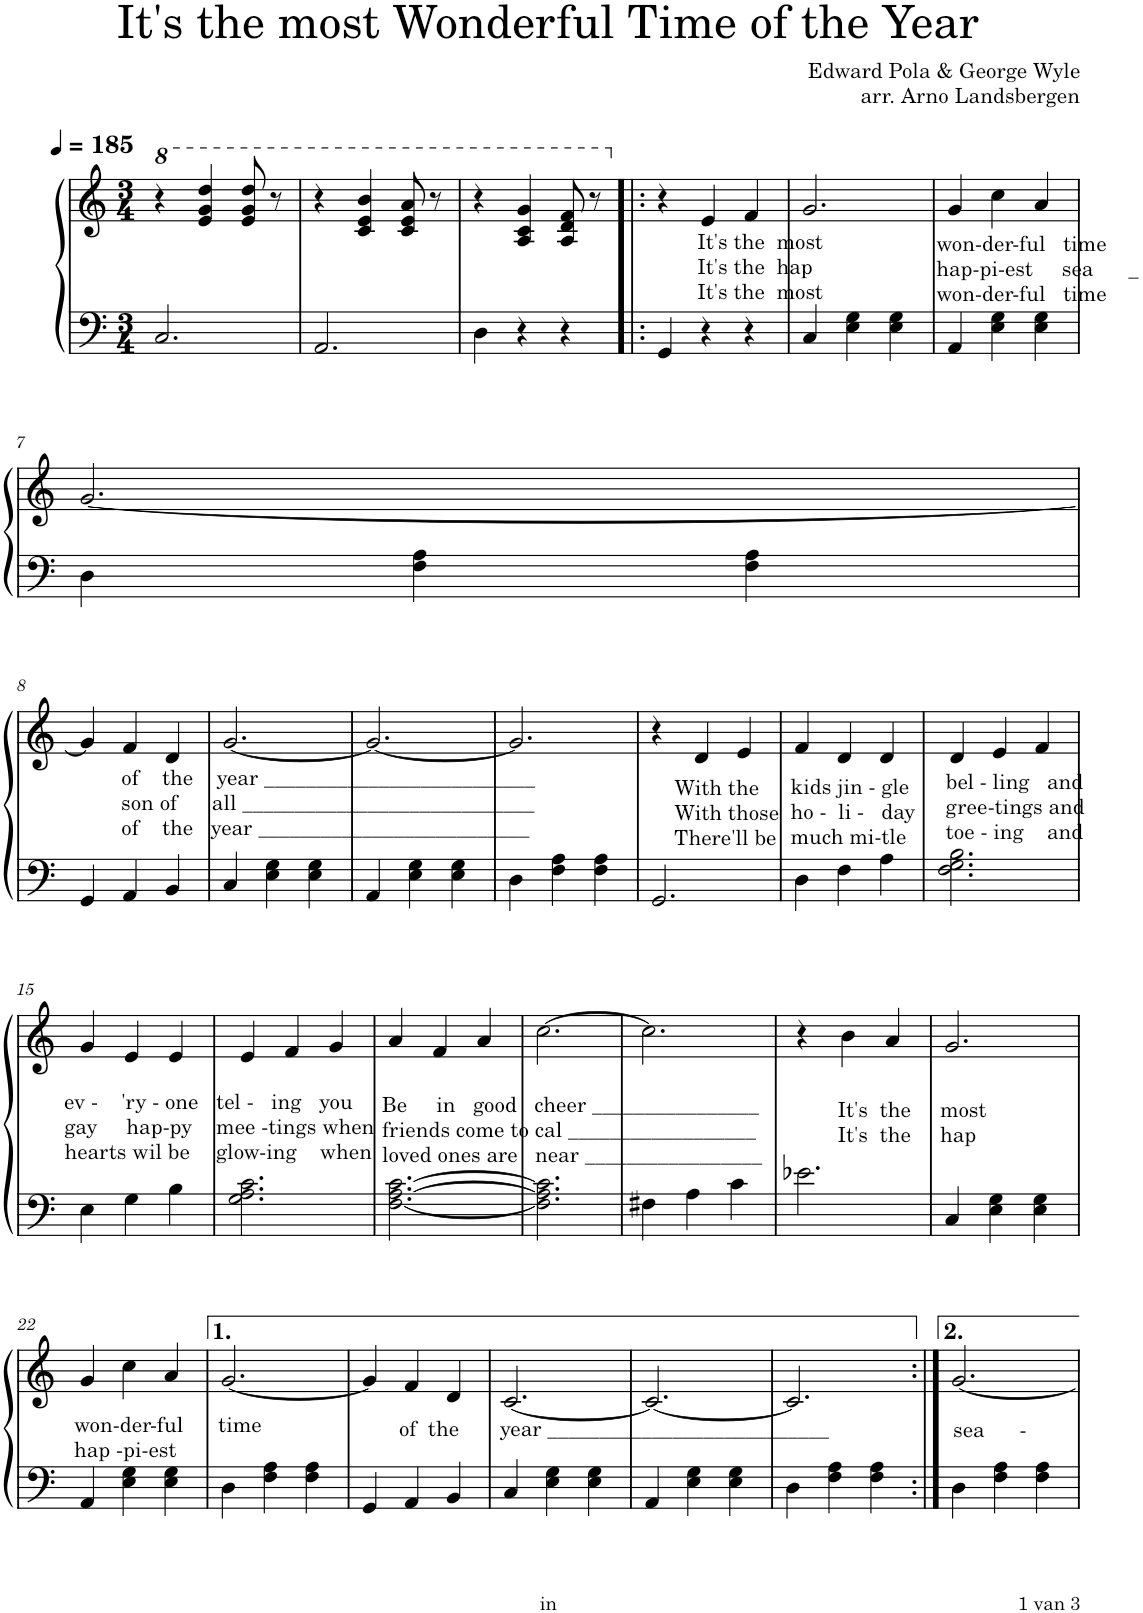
**kern	**kern
*part1	*part1
*staff2	*staff1
*I"Piano	*
*I'Pno.	*
*clefF4	*clefG2
*k[]	*k[]
*M3/4	*M3/4
*MM185	*MM185
*	*8va
=1	=1
2.C/	4r
.	4ee/ 4gg/ 4ddd/
.	8ee/ 8gg/ 8ddd/
.	8r
=2	=2
2.AA/	4r
.	4cc/ 4ee/ 4bb/
.	8cc/ 8ee/ 8aa/
.	8r
=3	=3
4D\	4r
4r	4a/ 4cc/ 4gg/
4r	8a/ 8dd/ 8ff/
.	8r
=4!|:	=4!|:
*	*X8va
4GG/	4r
!	!LO:TX:b:t=It's the  most
!	!LO:TX:b:t=It's the  hap
!	!LO:TX:b:t=It's the  most
4r	4e/
4r	4f/
=5	=5
4C/	2.g/
4E\ 4G\	.
4E\ 4G\	.
=6	=6
!	!LO:TX:b:t=won-der-ful   time
!	!LO:TX:b:t=hap-pi-est     sea      _
!	!LO:TX:b:t=won-der-ful   time
4AA/	4g/
4E\ 4G\	4cc\
4E\ 4G\	4a/
!!LO:LB:g=z
=7	=7
4D\	[2.g/
4F\ 4A\	.
4F\ 4A\	.
!!LO:LB:g=z
=8	=8
4GG/	4g/]
!	!LO:TX:b:t=of    the    year __________________________
!	!LO:TX:b:t=son of      all ____________________________
!	!LO:TX:b:t=of    the   year __________________________
4AA/	4f/
4BB/	4d/
=9	=9
4C/	[2.g/
4E\ 4G\	.
4E\ 4G\	.
=10	=10
4AA/	2.g/_
4E\ 4G\	.
4E\ 4G\	.
=11	=11
4D\	2.g/]
4F\ 4A\	.
4F\ 4A\	.
=12	=12
2.GG/	4r
!	!LO:TX:b:t=With the
!	!LO:TX:b:t=With those
!	!LO:TX:b:t=There'll be
.	4d/
.	4e/
=13	=13
!	!LO:TX:b:t=kids jin - gle
!	!LO:TX:b:t=ho -  li -   day
!	!LO:TX:b:t=much mi-tle
4D\	4f/
4F\	4d/
4A\	4d/
=14	=14
!	!LO:TX:b:t=bel - ling   and
!	!LO:TX:b:t=gree-tings and
!	!LO:TX:b:t=toe - ing    and
2.F\ 2.G\ 2.B\	4d/
.	4e/
.	4f/
!!LO:LB:g=z
=15	=15
!	!LO:TX:b:t=ev -    'ry - one
!	!LO:TX:b:t=gay     hap-py
!	!LO:TX:b:t=hearts wil be
4E\	4g/
4G\	4e/
4B\	4e/
=16	=16
!	!LO:TX:b:t=tel -   ing   you
!	!LO:TX:b:t=mee -tings when
!	!LO:TX:b:t=glow-ing    when
2.G\ 2.A\ 2.c\	4e/
.	4f/
.	4g/
=17	=17
!	!LO:TX:b:t=Be     in   good   cheer ________________
!	!LO:TX:b:t=friends come to cal __________________
!	!LO:TX:b:t=loved ones are   near _________________
[2.F\ [2.A\ [2.c\	4a/
.	4f/
.	4a/
=18	=18
2.F\] 2.A\] 2.c\]	[2.cc\
=19	=19
4F#X\	2.cc\]
4A\	.
4c\	.
=20	=20
2.e-X\	4r
!	!LO:TX:b:t=It's  the     most
!	!LO:TX:b:t=It's  the     hap
.	4b\
.	4a/
=21	=21
4C/	2.g/
4E\ 4G\	.
4E\ 4G\	.
!!LO:LB:g=z
=22	=22
!	!LO:TX:b:t=won-der-ful      time
!	!LO:TX:b:t=hap -pi-est
4AA/	4g/
4E\ 4G\	4cc\
4E\ 4G\	4a/
=23	=23
4D\	[2.g/
4F\ 4A\	.
4F\ 4A\	.
=24	=24
4GG/	4g/]
!	!LO:TX:b:t=of  the       year ___________________________
4AA/	4f/
4BB/	4d/
=25	=25
4C/	[2.c/
4E\ 4G\	.
4E\ 4G\	.
=26	=26
4AA/	2.c/_
4E\ 4G\	.
4E\ 4G\	.
=27	=27
4D\	2.c/]
4F\ 4A\	.
4F\ 4A\	.
=28:|!	=28:|!
!	!LO:TX:b:t=sea      -
4D\	[2.g/
4F\ 4A\	.
4F\ 4A\	.
=	=
*-	*-
